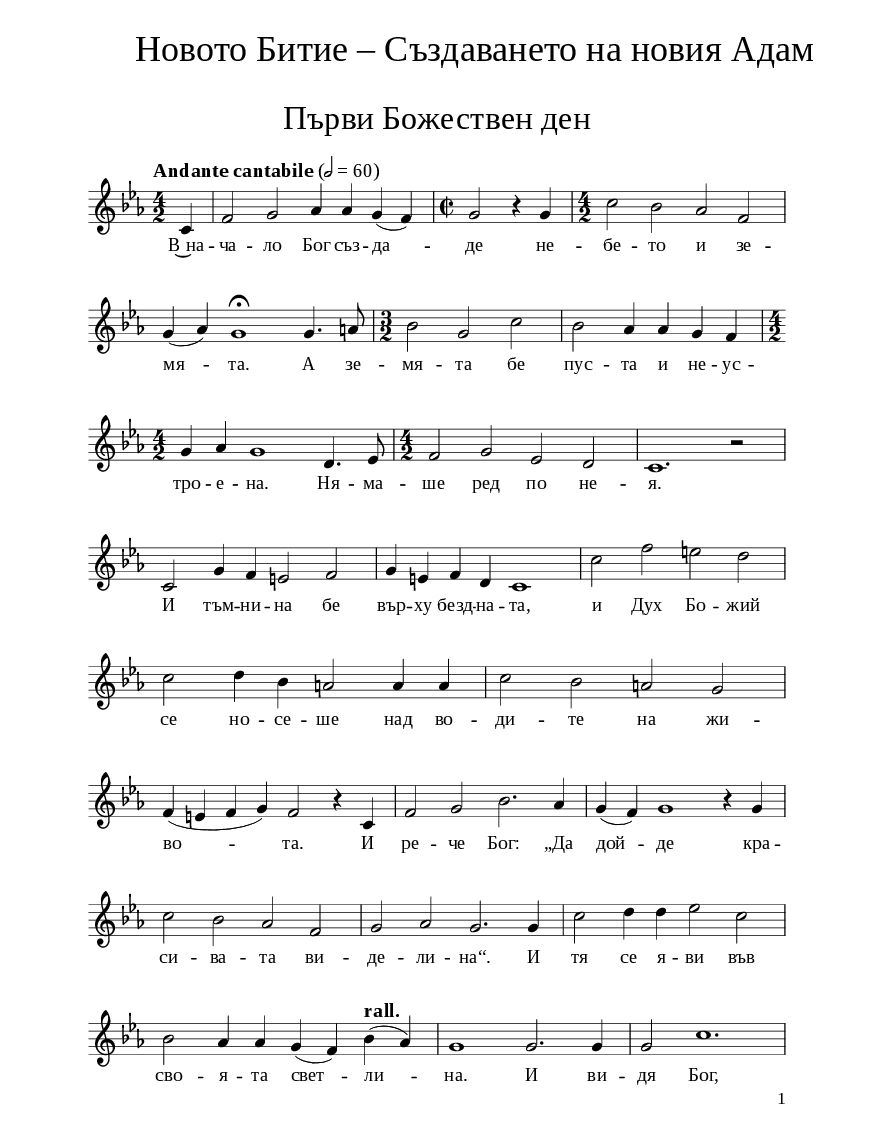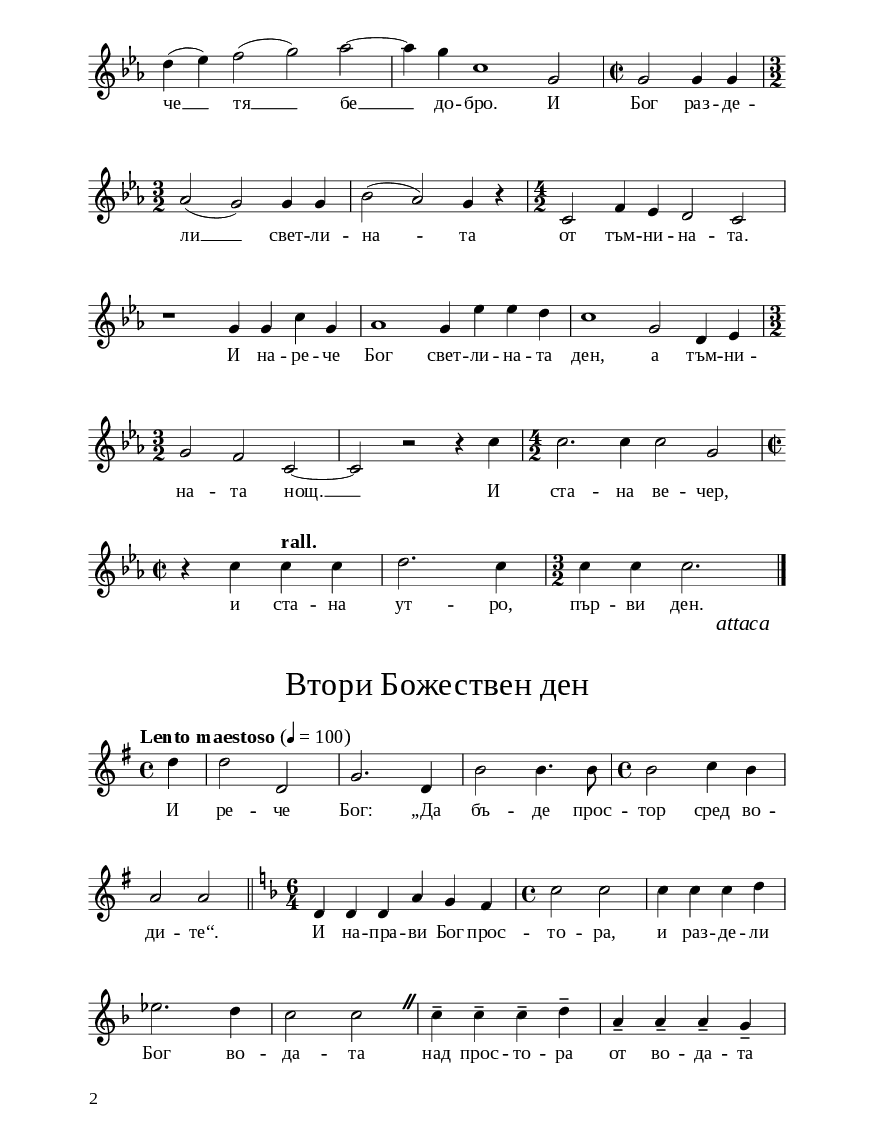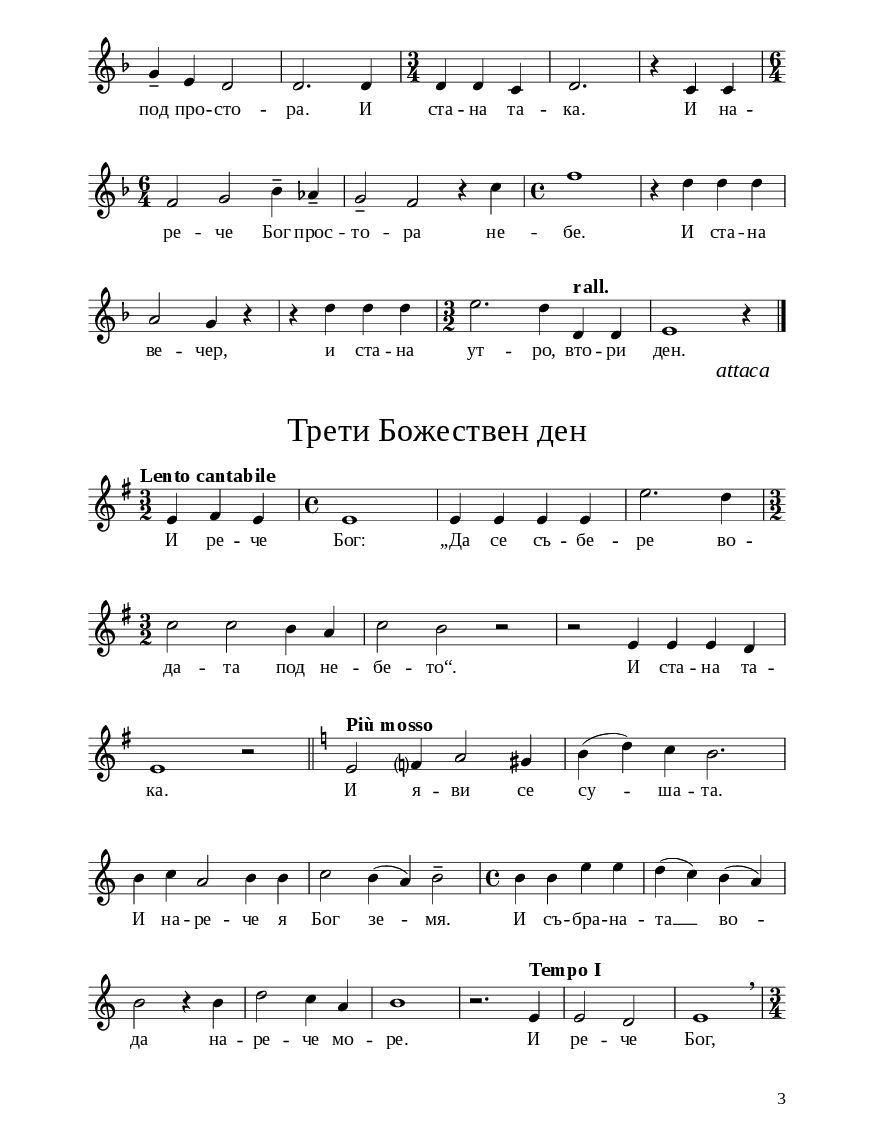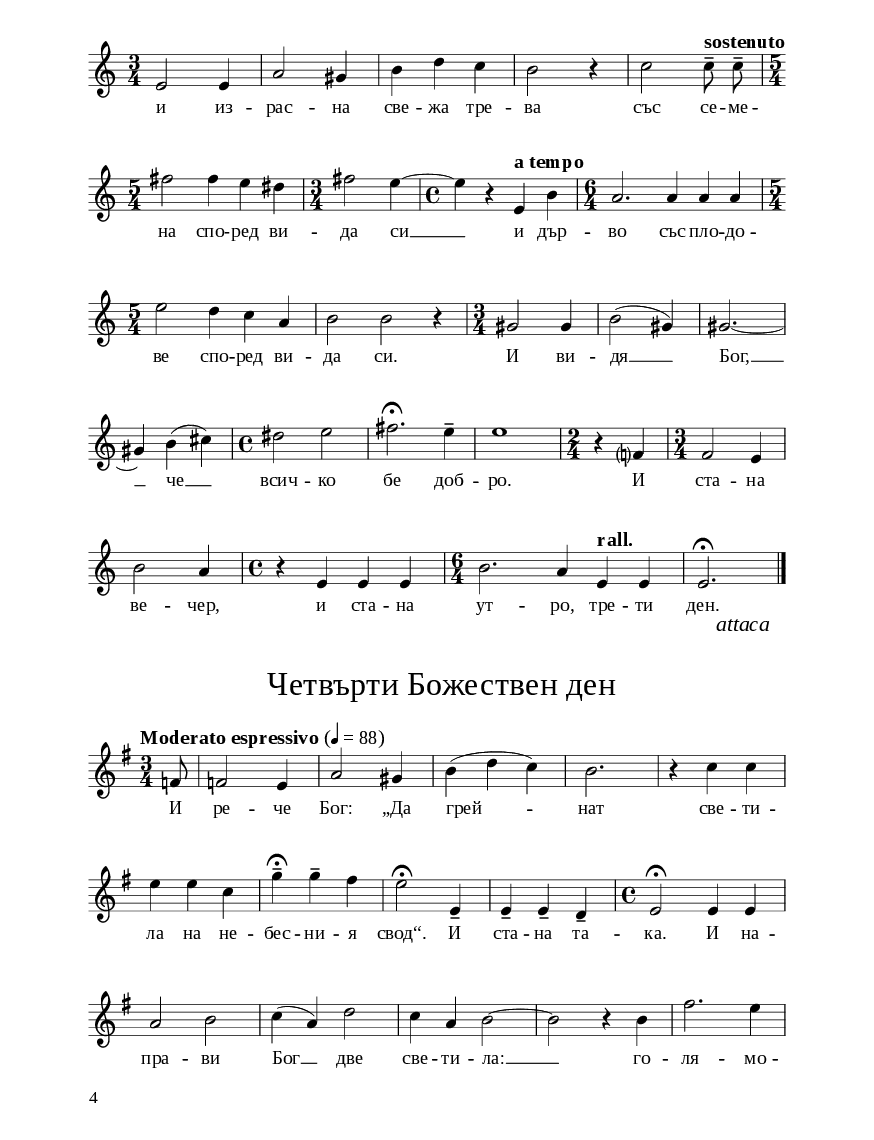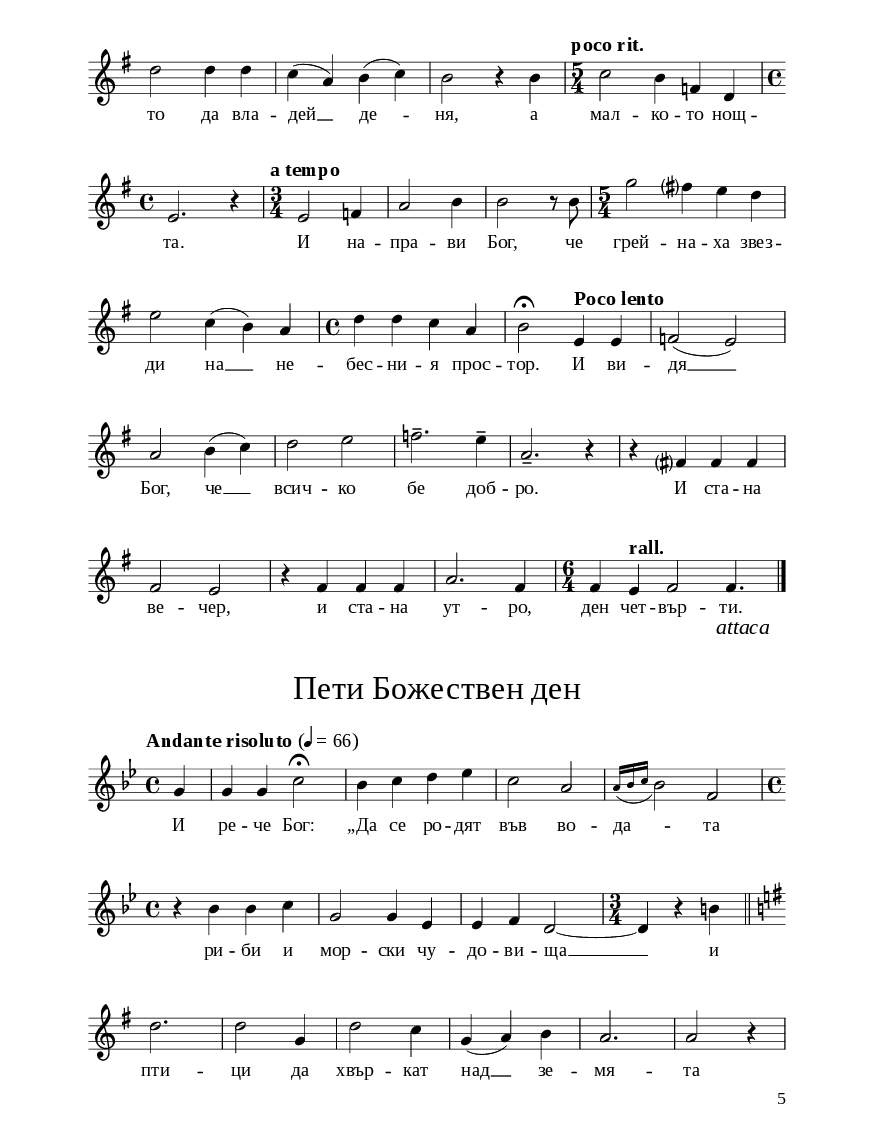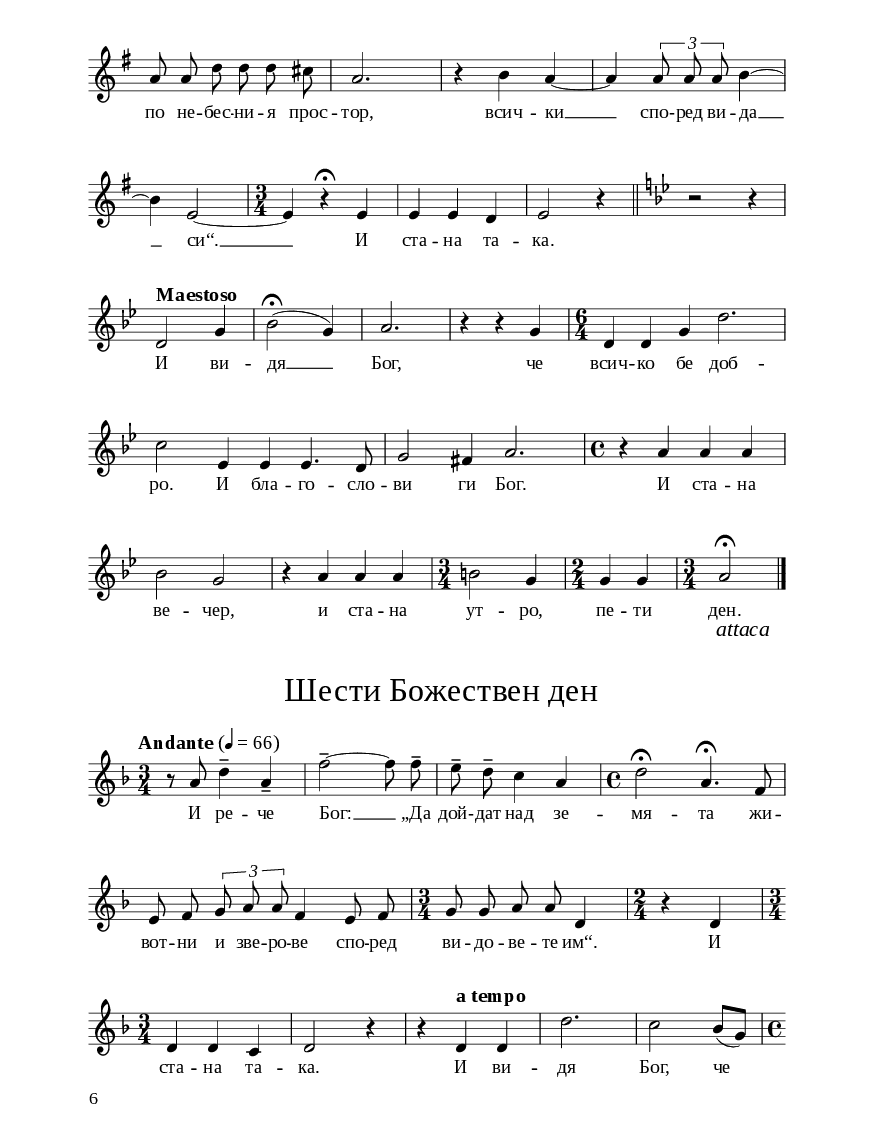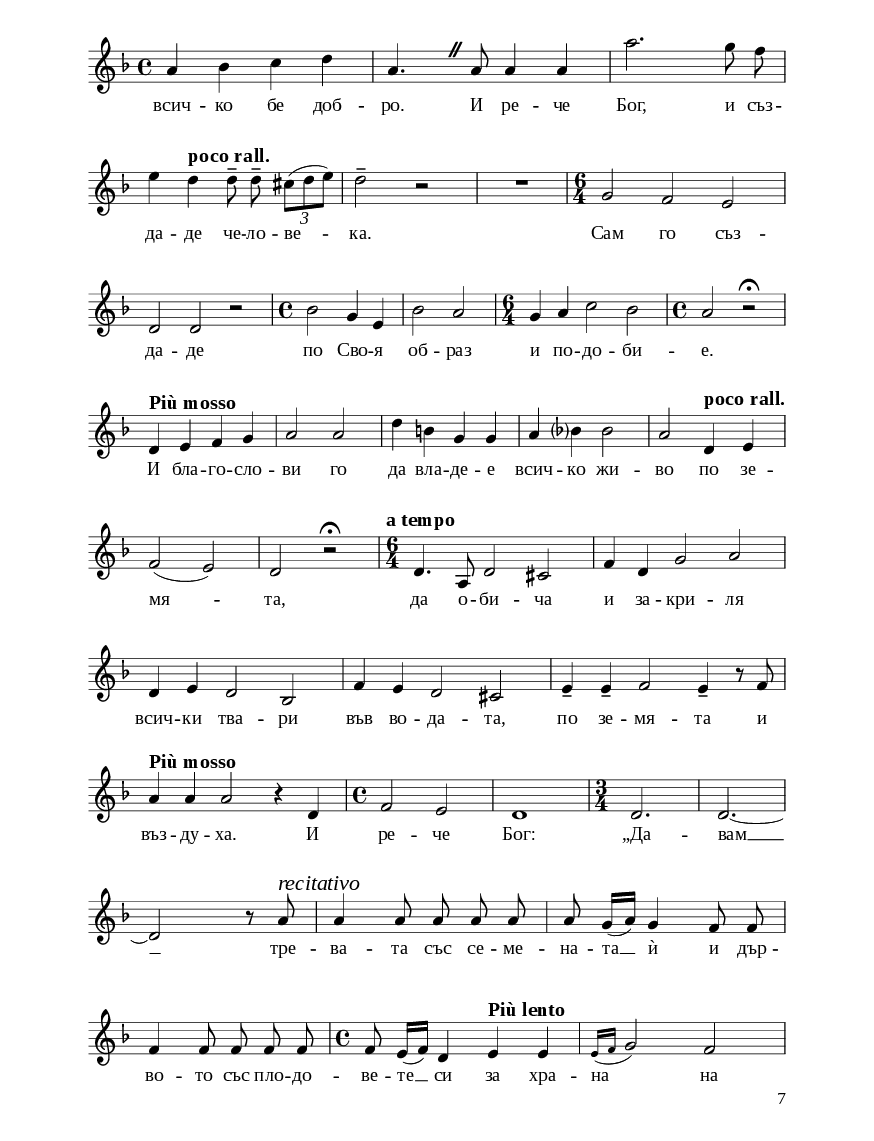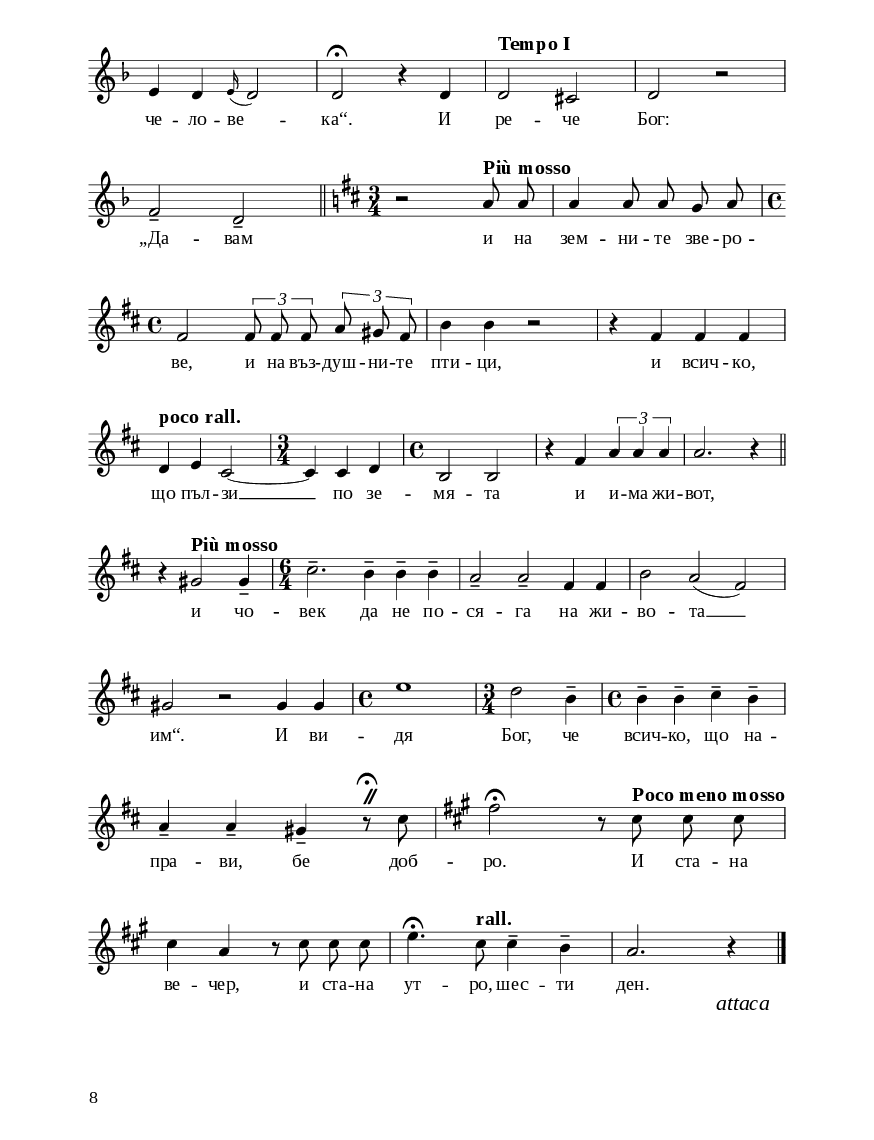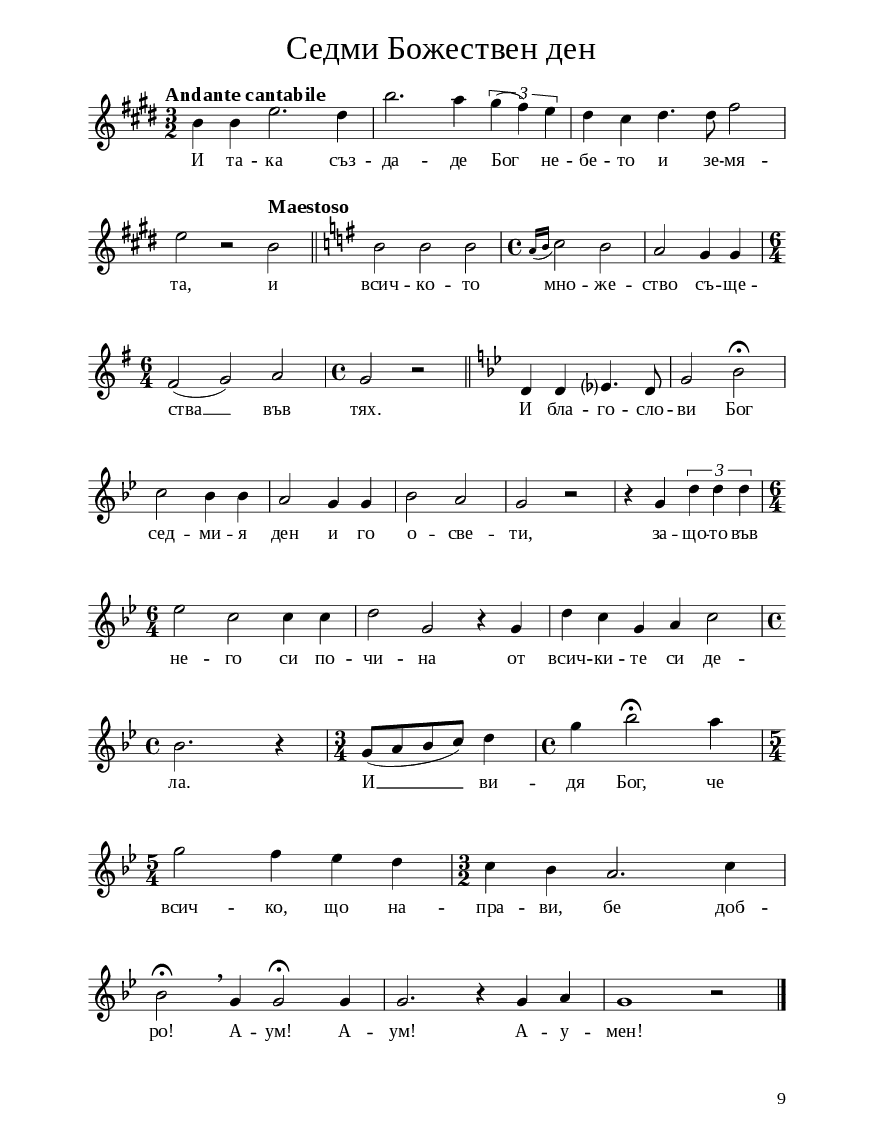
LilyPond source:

\version "2.24.4"

% include paper part and global functions
\include "include/globals.ily"

\bookpart {
  \label #'ref191
  \tocItem \markup "Новото Битие"
  \label #'ref191_1
  \tocItem \markup "     Първи Божествен ден"
  \include "include/bookpart-paper.ily"
  \markup \center-column \normal-text \fontsize #6.5 {
    \center-align
    \line { \with-link #'ref_desc_18 "     Новото Битие – Създаването на новия Адам" }
    \center-align

    \vspace #-0.1
    \center-align

    \vspace #-0.1
    \center-align
    \hspace #5.1

    \center-align
    \line \fontsize #-3 { " " }
  }
  \score {
      \layout {
        indent = 0.0\cm % remove first line indentation
        ragged-last = ##f % do spread last line to fill the whole space
        \override Staff.BarLine.thick-thickness = #4 %make the end and repeat bars thiner
        \override Score.VoltaBracket.font-size = #-1.7 % make the repeat number fontsize smaller
        

        \context {
          \Score
          \omit BarNumber %remove bar numbers
          \override MetronomeMark.font-size = #1.5 % increase the tempo fontsize
          \override TupletNumber.font-size = #0.4 % increase the triol number

        } % context

        \context {
          % change staff size
          \Staff
          \override StaffSymbol.thickness = #0.5
          \override BarLine.hair-thickness = #1
          %\override StaffSymbol.ledger-line-thickness = #'(0 . 0)
        }

        \context {
          % adjust space between staff and lyrics and between the two lyric lines
          \Lyrics
          \override VerticalAxisGroup.nonstaff-relatedstaff-spacing = #'((padding . 1))
          \override VerticalAxisGroup.nonstaff-nonstaff-spacing = #'((minimum-distance . 2))
          includeGraceNotes = ##t
        }
      } % layout

    \new Voice \absolute {
      \clef treble
      \key c \minor
      \time 4/2
      \tempoFunc "Andante cantabile" 2 "60"
      \autoBeamOff
      \partial 4
      c'4 | f'2 g'2
      as'4 as'4 g'4 ( f'4 ) | \time 2/2 g'2 r4 g'4 | % 3
      \time 4/2 c''2 bes'2 as'2 f'2 \break | % 4
      g'4 ( as'4 ) g'1 \fermata g'4. a'8 | % 5
      \time 3/2  bes'2 g'2 c''2 | % 6
      bes'2 as'4 as'4 g'4 f'4 \break | % 7
      \time 4/2  g'4 as'4 g'1 d'4. es'8 | % 8
      \time 4/2  f'2 g'2 es'2 d'2 | % 9
      c'1. r2 \break |
      c'2 g'4 f'4 e'2 f'2 | % 11
      g'4 e'4 f'4 d'4 c'1 | % 12
      c''2 f''2 e''2 d''2 \break | % 13
      c''2 d''4 bes'4 a'2 a'4 a'4 | % 14
      c''2 bes'2 a'2 g'2 \break | % 15
      f'4 ( e'4 f'4 g'4 ) f'2 r4 c'4 | % 16
      f'2 g'2 bes'2. as'4 | % 17
      g'4 ( f'4 ) g'1 r4 g'4 \break | % 18
      c''2 bes'2 as'2 f'2 | % 19
      g'2 as'2 g'2. g'4 |
      c''2 d''4 d''4 es''2 c''2 \break | % 21
      bes'2 as'4 as'4 g'4 ( f'4 )  \tempo "rall." bes'4( as'4 )
      | % 22
      g'1 g'2. g'4 | % 23
      g'2 c''1.  | \break % 24
      d''4 ( es''4 ) f''2 ( g''2 ) as''2 ~ | % 25
      as''4 g''4 c''1 g'2 | % 26
      \time 2/2  g'2 g'4 g'4 \break | % 27
      \time 3/2  as'2 ( g'2 ) g'4 g'4 | % 28
      bes'2 ( as'2 ) g'4 r4 | % 29
      \time 4/2  c'2 f'4 es'4 d'2 c'2 \break |
      r1 g'4 g'4 c''4 g'4 | % 31
      as'1 g'4 es''4 es''4 d''4 | % 32
      c''1 g'2 d'4 es'4 \break | % 33
      \time 3/2  g'2 f'2 c'2 ~ | % 34
      c'2 r2 r4 c''4 | % 35
      \time 4/2  c''2. c''4 c''2 g'2 \break | % 36
      \time 2/2  r4 c''4 \tempo "rall."  c''4c''4 | % 37
      d''2. c''4 | % 38
      \time 3/2 c''4 c''4 c''2. \bar "|."
    }

    \addlyrics {
      В~на -- ча --
      ло Бог съз -- да -- де не -- бе -- то и зе --
      мя -- та. А зе -- мя -- та бе пус -- та и не
      -- ус -- тро -- е -- на. Ня -- ма -- ше ред по
      не -- я. И тъм -- ни -- на бе вър -- ху безд --
      на -- та, и Дух Бо -- жий се но -- се -- ше
      над во -- ди -- те на жи -- во -- та. И ре --
      че Бог: „Да дой -- де кра -- си -- ва -- та ви
      -- де -- ли -- на“. И тя се я -- ви във сво --
      я -- та свет -- ли -- на. И ви -- дя Бог, че __
      тя __ бе __ до -- бро. И Бог раз -- де -- ли __ свет --
      ли -- на -- та от тъм -- ни -- на -- та. И на --
      ре -- че Бог свет -- ли -- на -- та ден, а тъм
      -- ни -- на -- та нощ. __ И ста -- на ве -- чер, и
      ста -- на ут -- ро, пър -- ви ден.}

      \header {
        title = \titleFunc #'ref_desc_18 "Първи Божествен ден" "Părvi Božestven den"
      }

      \midi{}

    } % score

    \markup \raise #4.5 \override #'(baseline-skip . 2) {
      \column {
        \fill-line \huge \italic { "" "" \concat {"attaca" "   " }}
      }
    }

    \label #'ref192
    \tocItem \markup "     Втори Божествен ден"
    \include "include/bookpart-paper.ily"
    \score {
      \layout {
        indent = 0.0\cm % remove first line indentation
        ragged-last = ##f % do spread last line to fill the whole space
        \override Staff.BarLine.thick-thickness = #4 %make the end and repeat bars thiner
        \override Score.VoltaBracket.font-size = #-1.7 % make the repeat number fontsize smaller
        

        \context {
          \Score
          \omit BarNumber %remove bar numbers
          \override MetronomeMark.font-size = #1.5 % increase the tempo fontsize
          \override TupletNumber.font-size = #0.4 % increase the triol number

        } % context

        \context {
          % change staff size
          \Staff
          \override StaffSymbol.thickness = #0.5
          \override BarLine.hair-thickness = #1
          %\override StaffSymbol.ledger-line-thickness = #'(0 . 0)
        }

        \context {
          % adjust space between staff and lyrics and between the two lyric lines
          \Lyrics
          \override VerticalAxisGroup.nonstaff-relatedstaff-spacing = #'((padding . 1))
          \override VerticalAxisGroup.nonstaff-nonstaff-spacing = #'((minimum-distance . 2))
          includeGraceNotes = ##t
        }
      } % layout

      \new Voice \absolute {
        \clef treble
        \key g \major
        \time 4/4
        \tempoFunc "Lento maestoso" 4 "100"
        \autoBeamOff
        \partial 4  d''4 | % 2
        d''2 d'2 | % 3
        g'2. d'4 | % 4
        b'2 b'4. b'8 | % 5
        \time 4/4 b'2 c''4 b'4 \break | % 6
        a'2 a'2 \bar "||"
        | % 7
        \time 6/4  | % 7
        \key d \minor
        d'4 d'4 d'4 a'4 g'4
        f'4 | % 8
        \time 4/4  | % 8
        c''2 c''2 | % 9
        c''4 c''4 c''4 d''4 \break|
        es''2. d''4  | % 11
        c''2 c''2 \caesura | % 12
        c''4 -- c''4 -- c''4 -- d''4
        -- | % 13
        a'4 -- a'4 -- a'4 -- g'4 -- \break | % 14
        g'4 -- e'4 d'2 | % 15
        d'2. d'4  | % 16
        \time 3/4  | % 16
        d'4 d'4 c'4 | % 17
        d'2. | % 18
        r4 c'4 c'4 | % 19
        \time 6/4  | % 19
        f'2 g'2 bes'4 -- as'4 -- |

        g'2 -- f'2 r4 c''4 | % 21
        \time 4/4  | % 21
        f''1  | % 22
        r4 d''4 d''4 d''4 \break | % 23
        a'2 g'4 r4 | % 24
        r4 d''4 d''4 d''4 | % 25
        \time 3/2  | % 25
        e''2. d''4 \tempo "rall." d'4
        d'4 | % 26
        e'1 r4 \bar "|."
      }

      \addlyrics {
        И
        ре -- че Бог: „Да бъ -- де прос --
        тор сред во -- ди -- те“. И на --
        пра -- ви Бог прос -- то -- ра, и
        раз -- де -- ли Бог во -- да -- та
        над прос -- то -- ра от во -- да --
        та под про -- сто -- ра. И ста --
        на та -- ка. И на -- ре -- че Бог
        прос -- то -- ра не -- бе. И ста --
        на ве -- чер, и ста -- на ут -- ро,
        вто -- ри ден.}

        \header {
          title = \titleFunc #'ref_desc_18 "Втори Божествен ден" "Vtori Božestven den"
        }

        \midi{}

      } % score

      \markup \raise #4.5 \override #'(baseline-skip . 2) {
        \column {
          \fill-line \huge \italic { "" "" \concat {"attaca" "   " }}
        }
      }

      \label #'ref193
      \tocItem \markup "     Трети Божествен ден"
      \include "include/bookpart-paper.ily"
      \score {
      \layout {
        indent = 0.0\cm % remove first line indentation
        ragged-last = ##f % do spread last line to fill the whole space
        \override Staff.BarLine.thick-thickness = #4 %make the end and repeat bars thiner
        \override Score.VoltaBracket.font-size = #-1.7 % make the repeat number fontsize smaller
        

        \context {
          \Score
          \omit BarNumber %remove bar numbers
          \override MetronomeMark.font-size = #1.5 % increase the tempo fontsize
          \override TupletNumber.font-size = #0.4 % increase the triol number

        } % context

        \context {
          % change staff size
          \Staff
          \override StaffSymbol.thickness = #0.5
          \override BarLine.hair-thickness = #1
          %\override StaffSymbol.ledger-line-thickness = #'(0 . 0)
        }

        \context {
          % adjust space between staff and lyrics and between the two lyric lines
          \Lyrics
          \override VerticalAxisGroup.nonstaff-relatedstaff-spacing = #'((padding . 1))
          \override VerticalAxisGroup.nonstaff-nonstaff-spacing = #'((minimum-distance . 2))
          includeGraceNotes = ##t
        }
      } % layout

        \new Voice \absolute {
          \clef treble
          \key e \minor
          \time 3/2
          \tempo "Lento cantabile"
          \autoBeamOff
          \partial 2.
          e'4  fis'4
          e'4 | % 2
          \time 4/4  | % 2
          e'1 | % 3
          e'4  e'4  e'4  e'4 | % 4
          e''2. d''4 \break  | % 5
          \time 3/2   | % 5
          c''2 c''2 b'4  a'4 | % 6
          c''2 b'2 r2 | % 7
          r2  e'4  e'4  e'4  d'4 \break | % 8
          e'1 r2 \bar "||"
          \key a \minor | % 9
          \tempo "Più mosso"e'2 f'?4  a'2
          gis'4 |
          b'4 ( d''4 ) c''4 b'2. \break | % 11
          b'4 c''4  a'2 b'4 b'4
          | % 12
          c''2 b'4 (  a'4 ) b'2 -- | % 13
          \time 4/4  | % 13
          b'4 b'4 e''4 e''4 | % 14
          d''4 ( c''4 ) b'4 (  a'4 )
          \break | % 15
          b'2 r4 b'4 | % 16
          d''2 c''4  a'4 | % 17
          b'1 | % 18
          r2.  \tempo "Tempo I" e'4 | % 19
          e'2  d'2 |
          e'1 \breathe  \break | % 21
          \time 3/4  | % 21
          e'2  e'4  | % 22
          a'2  gis'4 | % 23
          b'4 d''4 c''4 | % 24
          b'2 r4 | % 25
          c''2 \tempo"sostenuto" c''8 --
          c''8 -- \break | % 26
          \time 5/4  | % 26
          fis''2 fis''4 e''4 dis''4 | % 27
          \time 3/4  | % 27
          fis''2 e''4 ~ | % 28
          \time 4/4  | % 28
          e''4 r4  \tempo"a tempo"e'4
          b'4 | % 29
          \time 6/4  | % 29
          a'2.  a'4  a'4  a'4 \break |
          \time 5/4  |
          e''2 d''4 c''4  a'4  | % 31
          b'2 b'2 r4 | % 32
          \time 3/4  | % 32
          gis'2  gis'4 | % 33
          b'2 (  gis'4 ) | % 34
          gis'2. ~ \break | % 35
          gis'4 b'4 ( cis''4 ) | % 36
          \time 4/4  | % 36
          dis''2 e''2  | % 37
          fis''2. ^\fermata e''4 -- | % 38
          e''1 | % 39
          \time 2/4  | % 39
          r4  f'?4 |
          \time 3/4  |
          f'2  e'4 \break | % 41
          b'2  a'4 | % 42
          \time 4/4  | % 42
          r4  e'4  e'4  e'4 | % 43
          \time 6/4  | % 43
          b'2.  a'4   % 44
          \tempo"rall."e'4 e'4 | e'2. \fermata
          \bar "|."
        }

        \addlyrics {
          И
          ре -- че Бог: „Да се съ -- бе --
          ре во -- да -- та под не -- бе --
          то“. И ста -- на та -- ка. И я --
          ви се су -- ша -- та. И на --
          ре -- че я Бог зе -- мя. И съ
          -- бра -- на -- та __  во -- да на
          -- ре -- че мо -- ре. И ре -- че
          Бог, и из -- рас -- на све -- жа
          тре -- ва със се -- ме -- на "спо-" --
          ред ви -- да си __  и дър -- во
          със пло -- до -- ве спо -- ред ви --
          да си. И ви -- дя __  Бог, __ че __
          всич -- ко бе доб -- ро. И ста
          -- на ве -- чер, и ста -- на ут --
          ро, тре -- ти ден.}

          \header {
            title = \titleFunc #'ref_desc_18 "Трети Божествен ден" "Treti Božestven den"
          }

          \midi{}

        } % score

        \markup \raise #4.5 \override #'(baseline-skip . 2) {
          \column {
            \fill-line \huge \italic { "" "" \concat {"attaca" "   " }}
          }
        }

        \label #'ref194
        \tocItem \markup "     Четвърти Божествен ден"
        \include "include/bookpart-paper.ily"
        \score {
      \layout {
        indent = 0.0\cm % remove first line indentation
        ragged-last = ##f % do spread last line to fill the whole space
        \override Staff.BarLine.thick-thickness = #4 %make the end and repeat bars thiner
        \override Score.VoltaBracket.font-size = #-1.7 % make the repeat number fontsize smaller
        

        \context {
          \Score
          \omit BarNumber %remove bar numbers
          \override MetronomeMark.font-size = #1.5 % increase the tempo fontsize
          \override TupletNumber.font-size = #0.4 % increase the triol number

        } % context

        \context {
          % change staff size
          \Staff
          \override StaffSymbol.thickness = #0.5
          \override BarLine.hair-thickness = #1
          %\override StaffSymbol.ledger-line-thickness = #'(0 . 0)
        }

        \context {
          % adjust space between staff and lyrics and between the two lyric lines
          \Lyrics
          \override VerticalAxisGroup.nonstaff-relatedstaff-spacing = #'((padding . 1))
          \override VerticalAxisGroup.nonstaff-nonstaff-spacing = #'((minimum-distance . 2))
          includeGraceNotes = ##t
        }
      } % layout

          \new Voice \absolute {
            \clef treble
            \key e \minor
            \time 3/4
            \tempoFunc "Moderato espressivo" 4 "88"
            \autoBeamOff
            \partial 8
            f'8  | % 2
            f'2  e'4 | % 3
            a'2  gis'4 | % 4
            b'4 ( d''4 c''4 ) | % 5
            b'2. | % 6
            r4 c''4 c''4 \break  | % 7
            e''4 e''4 c''4 | % 8
            g''4 ^\fermata -- g''4 -- fis''4
            | % 9
            e''2 ^\fermata  e'4 -- |
            e'4 --  e'4 --  d'4 -- | % 11
            \time 4/4  | % 11
            e'2 ^\fermata  e'4  e'4 \break | % 12
            a'2 b'2 | % 13
            c''4 (  a'4 ) d''2 | % 14
            c''4  a'4 b'2 ~ | % 15
            b'2 r4 b'4 | % 16
            fis''2. e''4 \break  | % 17
            d''2 d''4 d''4 | % 18
            c''4 (  a'4 ) b'4 ( c''4 ) | % 19
            b'2 r4 b'4 |
            \time 5/4  |
            \tempo"poco rit." c''2 b'4
            f'4  d'4 \break | % 21
            \time 4/4  | % 21
            e'2. r4 | % 22
            \time 3/4  | % 22
            \tempo"a tempo"e'2 f'4 | % 23
            a'2 b'4 | % 24
            b'2 r8 b'8 | % 25
            \time 5/4  | % 25
            g''2 fis''?4 e''4 d''4 \break  | % 26
            e''2 c''4 ( b'4 )  a'4 | % 27
            \time 4/4  | % 27
            d''4 d''4 c''4  a'4 | % 28
            b'2 ^\fermata \tempo"Poco lento" e'4
            e'4 | % 29
            f'2 (  e'2 ) \break |
            a'2 b'4 ( c''4 ) | % 31
            d''2 e''2 | % 32
            f''2. -- e''4 --  | % 33
            a'2. -- r4 | % 34
            r4  fis'?4  fis'4  fis'4 \break | % 35
            fis'2  e'2 | % 36
            r4  fis'4  fis'4  fis'4 | % 37
            a'2.  fis'4 | % 38
            \time 6/4  | % 38
            fis'4  \tempo "rall." e'4  fis'2
            fis'4. \bar "|."
          }

          \addlyrics {
            И
            ре -- че Бог: „Да грей --
            нат све -- ти -- ла на не -- бес --
            ни -- я свод“. И ста -- на та --
            ка. И на -- пра -- ви Бог __  две
            све -- ти -- ла: __  го -- ля -- мо --
            то да вла -- дей __  де -- ня,
            а мал -- ко -- то нощ -- та. И на --
            пра -- ви Бог, че грей -- на -- ха
            звез -- ди на __  не -- бес -- ни --
            я прос -- тор. И ви -- дя __  Бог,
            че __  всич -- ко бе доб -- ро. И
            ста -- на ве -- чер, и ста -- на
            ут -- ро, ден чет -- вър -- ти.}

            \header {
              title = \titleFunc #'ref_desc_18 " Четвърти Божествен ден" "Četvărti Božestven den"
            }

            \midi{}

          } % score

          \markup \raise #4.5 \override #'(baseline-skip . 2) {
            \column {
              \fill-line \huge \italic { "" "" \concat {"attaca" "   " }}
            }
          }

          \label #'ref195
          \tocItem \markup "     Пети Божествен ден "
          \include "include/bookpart-paper.ily"
          \score {
      \layout {
        indent = 0.0\cm % remove first line indentation
        ragged-last = ##f % do spread last line to fill the whole space
        \override Staff.BarLine.thick-thickness = #4 %make the end and repeat bars thiner
        \override Score.VoltaBracket.font-size = #-1.7 % make the repeat number fontsize smaller
        

        \context {
          \Score
          \omit BarNumber %remove bar numbers
          \override MetronomeMark.font-size = #1.5 % increase the tempo fontsize
          \override TupletNumber.font-size = #0.4 % increase the triol number

        } % context

        \context {
          % change staff size
          \Staff
          \override StaffSymbol.thickness = #0.5
          \override BarLine.hair-thickness = #1
          %\override StaffSymbol.ledger-line-thickness = #'(0 . 0)
        }

        \context {
          % adjust space between staff and lyrics and between the two lyric lines
          \Lyrics
          \override VerticalAxisGroup.nonstaff-relatedstaff-spacing = #'((padding . 1))
          \override VerticalAxisGroup.nonstaff-nonstaff-spacing = #'((minimum-distance . 2))
          includeGraceNotes = ##t
        }
      } % layout

            \new Voice \absolute {
              \clef treble
              \key g \minor
              \time 4/4
              \tempoFunc "Andante risoluto" 4 "66"
              \autoBeamOff
              \partial 4
              g'4
              | % 146
              g'4 g'4 c''2 ^\fermata | % 147
              bes'4  c''4  d''4  es''4 | % 148
              c''2 a'2 | % 149
              \acciaccatura {  a'16 [ bes' c''] } bes'2 f'2 |
              \time 4/4
              r4  bes'4  bes'4  c''4 | % 151
              g'2 g'4 es'4 | % 152
              es'4 f'4 d'2 ~ | % 153
              \time 3/4  | % 153
              d'4 r4  b'4 \bar "||"
              \break | % 154
              \key g \major | % 154
              d''2. | % 155
              d''2 g'4 | % 156
              d''2  c''4 | % 157
              g'4 ( a'4 )  b'4 | % 158
              a'2. | % 159
              a'2 r4 \break |
              a'8 a'8  d''8  d''8  d''8
              cis''8 | % 161
              a'2. | % 162
              r4  b'4 a'4 ~ | % 163
              a'4 %\once \omit TupletBracket
              \times 2/3  {
                a'8 a'8 a'8
              }
              b'4 ~ \break | % 164
              b'4 e'2 ~  | % 165
              \time 3/4 e'4 r4 ^\fermata e'4 | % 166
              e'4 e'4 d'4 | % 167
              e'2 r4 \bar "||"
              \key bes \major | % 168
              r2 r4 | \break % 169
              \tempo "Maestoso" d'2 g'4 |

              bes'2 ( ^\fermata g'4 ) | % 171
              a'2. | % 172
              r4 r4 g'4 | % 173
              \time 6/4  | % 173
              d'4 d'4 g'4  d''2. \break | % 174
              c''2 es'4 es'4 es'4. d'8 | % 175
              g'2 fis'4 a'2. | % 176
              \time 4/4  | % 176
              r4 a'4 a'4 a'4 | \break % 177
              bes'2 g'2 | % 178
              r4 a'4 a'4 a'4 | % 179
              \time 3/4  | % 179
              b'2 g'4 |
              \time 2/4  |
              g'4 g'4 | % 181
              \time 3/4 | % 181
              a'2 \fermata \bar "|."
            }

            \addlyrics {
              И ре -- че Бог:
              „Да се ро -- дят във во --
              да -- та ри -- би и мор -- ски
              чу -- до -- ви -- ща __  и пти -- ци
              да хвър -- кат над __  зе -- мя --
              та по не -- бес -- ни -- я прос --
              тор, всич -- ки __  "спо-" -- ред ви --
              да __ си“. __  И ста -- на та --
              ка. И ви -- дя __  Бог, че всич --
              ко бе доб -- ро. И бла -- го --
              сло -- ви ги Бог. И ста -- на ве
              -- чер, и ста -- на ут -- ро, пе --
              ти ден.}

              \header {
                title = \titleFunc #'ref_desc_18 "Пети Божествен ден" "Peti Božestven den"
              }

              \midi{}

            } % score

            \markup \raise #4.5 \override #'(baseline-skip . 2) {
              \column {
                \fill-line \huge \italic { "" "" \concat {"attaca" "   " }}
              }
            }


            \label #'ref195
            \tocItem \markup "     Шести Божествен ден "

            \include "include/bookpart-paper.ily"
            \score {
      \layout {
        indent = 0.0\cm % remove first line indentation
        ragged-last = ##f % do spread last line to fill the whole space
        \override Staff.BarLine.thick-thickness = #4 %make the end and repeat bars thiner
        \override Score.VoltaBracket.font-size = #-1.7 % make the repeat number fontsize smaller
        

        \context {
          \Score
          \omit BarNumber %remove bar numbers
          \override MetronomeMark.font-size = #1.5 % increase the tempo fontsize
          \override TupletNumber.font-size = #0.4 % increase the triol number

        } % context

        \context {
          % change staff size
          \Staff
          \override StaffSymbol.thickness = #0.5
          \override BarLine.hair-thickness = #1
          %\override StaffSymbol.ledger-line-thickness = #'(0 . 0)
        }

        \context {
          % adjust space between staff and lyrics and between the two lyric lines
          \Lyrics
          \override VerticalAxisGroup.nonstaff-relatedstaff-spacing = #'((padding . 1))
          \override VerticalAxisGroup.nonstaff-nonstaff-spacing = #'((minimum-distance . 2))
          includeGraceNotes = ##t
        }
      } % layout

              \new Voice \absolute {
                \clef treble
                \key d \minor
                \time 3/4
                \tempoFunc "Andante" 4 "66"
                \autoBeamOff
                r8 a'8  d''4 -- a'4 --
                | % 183
                f''2 ~ --  f''8  f''8 -- | % 184
                e''8 --  d''8 --  c''4 a'4 | % 185
                \time 4/4  | % 185
                d''2 ^\fermata a'4. ^\fermata f'8 \break | % 186
                e'8 f'8
                \times 2/3  {
                  g'8  a'8 a'8
                }
                f'4 e'8 f'8 | % 187
                \time 3/4  | % 187
                g'8 g'8 a'8 a'8 d'4 | % 188
                \time 2/4  | % 188
                r4 d'4  \break | % 189
                \time 3/4  | % 189
                d'4 d'4 c'4 |
                d'2 r4 | % 191
                r4 \tempo "a tempo" d'4  d'4 | % 192
                d''2. | % 193
                c''2 bes'8 ( [ g'8 ) ] \break | % 194
                \time 4/4  | % 194
                a'4  bes'4  c''4  d''4  | % 195
                a'4.\caesura a'8 a'4 a'4 | % 196
                a''2.  g''8 f''8 \break | % 197
                e''4 \tempo "poco rall." d''4
                d''8 --  d''8 -- \once \omit TupletBracket
                \times 2/3  {
                  cis''8 ( [  d''8  e''8 ) ]
                } |
                d''2  -- r2 | % 199
                R1 |
                \time 6/4  |
                g'2 f'2 e'2 \break | % 201
                d'2 d'2 r2  | % 202
                \time 4/4  | % 202
                bes'2 g'4 e'4 | % 203
                bes'2 a'2 | % 204
                \time 6/4  | % 204
                g'4 a'4  c''2  bes'2 | % 205
                \time 4/4  | % 205
                a'2 r2 ^\fermata \break | % 206
                \tempo"Più mosso" d'4 e'4 f'4
                g'4 | % 207
                a'2 a'2 | % 208
                d''4  b'4 g'4 g'4 | % 209
                a'4  bes'?4  bes'2 |
                a'2 \tempo"poco rall." d'4 e'4 \break  | % 211
                f'2 ( e'2 ) | % 212
                d'2 r2 ^\fermata | % 213
                \time 6/4  | % 213
                \tempo "a tempo" d'4. a8 d'2
                cis'2 | % 214
                f'4 d'4 g'2 a'2 \break | % 215
                d'4 e'4 d'2 bes2 | % 216
                f'4 e'4 d'2 cis'2 | % 217
                e'4 -- e'4 -- f'2 e'4 -- r8
                f'8 \break | % 218
                \tempo "Più mosso" a'4 a'4 a'2 r4
                d'4 | % 219
                \time 4/4  | % 219
                f'2 e'2 |
                d'1  | % 221
                \time 3/4  | % 221
                d'2. | % 222
                d'2. ~ \break | % 223
                d'2 r8  a'8^\markup{\huge \italic { recitativo } } | % 224
                a'4 a'8 a'8 a'8 a'8 | % 225
                a'8 g'16 ( [ a'16 ) ] g'4 f'8
                f'8 \break | % 226
                f'4 f'8 f'8 f'8 f'8  | % 227
                \time 4/4  | % 227
                f'8 e'16 ( [ f'16 ) ] d'4 \tempo"Più lento" e'4  e'4 |
                \grace { e'16 [ ( f' ]  } g'2 ) f'2 | \break
                e'4 d' \grace {
                  e'16 (
                } d'2 ) |
                d'2 \fermata r4 d'4 |
                \tempo"Tempo I" d'2 cis'2 | % 232
                d'2 r2 | \break % 233
                f'2 -- d'2 -- |  \bar "||"  % 234
                \time 3/4  | % 234
                \key d \major r2 \tempo"Più mosso" a'8 a'8  | % 235
                a'4 a'8 a'8 g'8 a'8  | % 236
                \time 4/4  | \break  % 236
                fis'2
                \times 2/3  {
                  fis'8  fis'8 fis'8
                }
                \times 2/3  {
                  a'8  gis'8 fis'8
                }
                |  % 237
                b'4  b'4 r2  | % 238
                r4 fis'4 fis'4 fis'4  | \break % 239
                \tempo "poco rall." d'4 e'4 cis'2~ |
                \time 3/4  |
                cis'4 cis'4 d'4 |  % 241
                \time 4/4  | % 241
                b2 b2 |  % 242
                r4 fis'4 \times 2/3 {
                  a'4 a'4 a'4
                }
                | % 243
                a'2. r4 | \bar "||" \break % 244
                r4 \tempo "Più mosso" gis'2 gis'4 -- |  % 245
                \time 6/4  | % 245
                cis''2. --  b'4 --  b'4 --  b'4
                -- |  % 246
                a'2 -- a'2 -- fis'4 fis'4
                | % 247
                b'2 a'2 ( fis'2 )  |  \break % 248
                gis'2 r2 gis'4 gis'4 | % 249
                \time 4/4  | % 249
                e''1 |
                \time 3/4  |
                d''2  b'4 -- | % 251
                \time 4/4  | % 251
                b'4 --  b'4 --  cis''4 --  b'4
                -- | \break  % 252
                a'4 -- a'4 -- gis'4 -- r8
                ^\markup {
                  \musicglyph #"scripts.caesura.straight"
                }
                ^\fermata
                cis''8  |  % 253
                \key a \major
                fis''2 ^\fermata r8  \tempo"Poco meno mosso" cis''8
                cis''8  cis''8 | \break % 254
                cis''4 a'4 r8  cis''8  cis''8
                cis''8 | % 255
                e''4. ^\fermata  \tempo"rall." cis''8
                cis''4 --  b'4 -- | % 256
                a'2. r4 \bar "|."


              }
              \addlyrics {
                И ре -- че Бог: __  „Да
                "дой-" -- дат над зе -- мя -- та жи --
                вот -- ни и зве -- ро -- ве спо --
                ред ви -- до -- ве -- те им“. И
                ста -- на та -- ка. И ви -- дя Бог,
                че  всич -- ко бе доб -- ро. И
                ре -- че Бог, и съз -- да -- де че
                -- ло -- ве --  ка. Сам го съз
                -- да -- де по Сво -- я об -- раз и
                по -- до -- би -- е. И бла -- го --
                сло -- ви го да вла -- де -- е
                всич -- ко жи -- во по зе -- мя
                -- та, да о -- би -- ча и за --
                кри -- ля всич -- ки тва -- ри във
                во -- да -- та, по зе -- мя -- та и
                въз -- ду -- ха. И ре -- че Бог:
                „Да -- вам  __ тре -- ва -- та
                със се -- ме -- на -- та __  ѝ и
                дър -- во -- то със пло -- до -- ве
                -- те __  си за хра --
                на на че -- ло --  ве -- ка“. И ре --
                че Бог: „Да -- вам и на зем --
                ни -- те зве -- ро -- ве, и на "въз-"
                -- душ -- ни -- те пти -- ци, и всич
                -- ко, що пъл -- зи __ по зе -- мя
                -- та и и -- ма жи -- вот, и чо --
                век да не по -- ся -- га на жи --
                во -- та __ им“. И ви -- дя Бог,
                че всич -- ко, що на -- пра -- ви,
                бе доб -- ро. И ста -- на ве --
                чер, и ста -- на ут -- ро, шес --
                ти ден.
              }

              \header {
                title = \titleFunc #'ref_desc_18 " Шести Божествен ден" "Šesti Božestven den"
              }

              \midi{}

            } % score

            \markup \raise #4.5 \override #'(baseline-skip . 2) {
              \column {
                \fill-line \huge \italic { "" "" \concat {"attaca" "   " }}
              }
            }

            \label #'ref199
            \tocItem \markup "     Седми Божествен ден"
            \include "include/bookpart-paper.ily"
            \score {
              \include "include/score-layout.ily"

              \new Voice \absolute {
                \clef treble
                \key e \major
                \time 3/2
                \tempo "Andante cantabile"
                \autoBeamOff
                b'4  b'4 e''2.  dis''4 | % 258
                b''2.  a''4 \tupletUp  \times 2/3 {
                  \once \override Slur.positions = #'(1 . 1) gis''4 (  fis''4 )  e''4
                }
                | % 259
                dis''4  cis''4  dis''4.  dis''8
                fis''2 \break |
                e''2 r2   \tempo "Maestoso" b'2  \bar
                "||"
                \key g \major | % 261
                b'2  b'2  b'2 | % 262
                \time 4/4  |

                \grace { a'16 ([b'16] } c''2) b'2 | a'2 g'4 g'4 | \break

                \time 6/4  | % 264
                fis'2 ( g'2 ) a'2 | % 265
                \time 4/4  | % 265
                g'2 r2 \bar "||"
                \key g \minor | % 266
                d'4 d'4 es'?4. d'8 | % 267
                g'2  bes'2 ^\fermata \break | % 268
                c''2  bes'4  bes'4 | % 269
                a'2 g'4 g'4 |
                bes'2 a'2 | % 271
                g'2 r2 | % 272
                r4 g'4 \times 2/3 {
                  d''4  d''4  d''4
                }
                \break | % 273
                \time 6/4  | % 273
                es''2  c''2  c''4  c''4 | % 274
                d''2 g'2 r4 g'4 | % 275
                d''4  c''4 g'4 a'4  c''2
                \break | % 276
                \time 4/4  | % 276
                bes'2. r4 | % 277
                \time 3/4  | % 277
                g'8 ( [ a'8 bes'8 c''8  ])
                d''4 | % 278
                \time 4/4  | % 278
                g''4  bes''2 ^\fermata  a''4 \break | % 279
                \time 5/4  | % 279
                g''2  f''4  es''4  d''4 |
                \time 3/2  |
                c''4  bes'4 a'2.  c''4 \break | % 281
                bes'2 ^\fermata \breathe g'4 g'2 ^\fermata
                g'4 | % 282
                g'2. r4 g'4 a'4 | % 283
                g'1 r2 \bar "|."
              }
              \addlyrics {
                И та -- ка съз -- да -- де
                Бог не -- бе -- то и зе -- мя --
                та, и всич -- ко -- то
                мно -- же -- ство съ -- ще -- ства __  във
                тях. И бла -- го -- сло -- ви Бог
                сед -- ми -- я ден и го о -- све --
                ти, за -- що -- то във не -- го си
                по -- чи -- на от всич -- ки -- те
                си де -- ла. И __    ви -- дя
                Бог, че всич -- ко, що на -- пра --
                ви, бе доб -- ро! А -- ум! А -- ум!
                А -- у -- мен!}

                \header {
                  title = \titleFunc #'ref_desc_18 " Седми Божествен ден" "Sedmi Božestven den"
                }

                \midi{}

              } % score


            } % bookpart

            % Più mosso
            %
